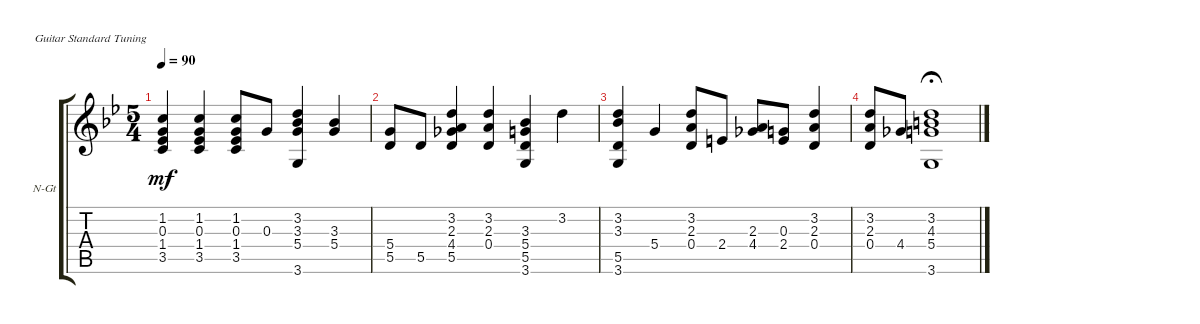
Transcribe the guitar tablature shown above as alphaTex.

\defaultSystemsLayout 4
\bracketExtendMode groupsimilarinstruments
\firstSystemTrackNameOrientation horizontal
\otherSystemsTrackNameOrientation horizontal
\track ("Nylon Guitar" "N-Gt") {instrument acousticguitarnylon}
\staff {score tabs}
\tuning (E4 B3 G3 D3 A2 E2)
\ts (5 4)
\tempo 90
\clef g2
\ks bb
(1.2 0.3 1.4 3.5).4{dy mf} (1.2 0.3 1.4 3.5).4 (1.2 0.3 1.4 3.5).8 0.3.8 (3.2 3.3 5.4 3.6).4 (3.3 5.4).4 |
(5.4 5.5).8 5.5.8 (3.2 2.3 4.4 5.5).4 (3.2 2.3 0.4).4 (3.6 5.5 5.4 3.3).4 3.2.4 |
(3.2 3.3 5.5 3.6).4 5.4.4 (3.2 2.3 0.4).8 2.4.8 (2.3 4.4).8 (2.4 0.3).8 (3.2 2.3 0.4).4 |
(3.2 2.3 0.4).8 4.4.8 (3.2 4.3 5.4 3.6).1{fermata (medium 0.5)}
